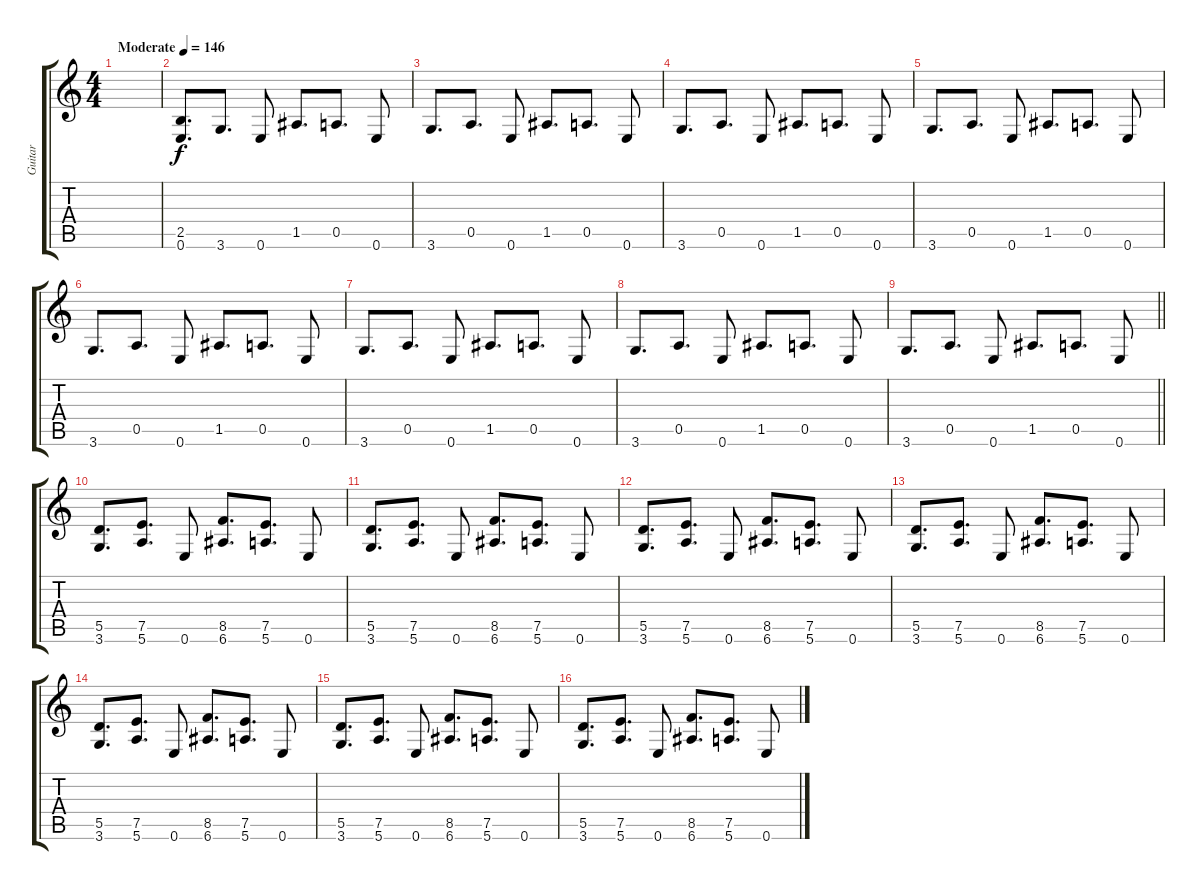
\track ("Guitar " "Guitar ") {instrument distortionguitar}
\staff {score tabs}
\tuning (E4 B3 G3 D3 A2 E2) {hide}
\ts (4 4)
\tempo (146 "Moderate")
\clef g2
\ks c
|
(2.5 0.6).8{d} 3.6.8{d dy f} 0.6.8 1.5.8{d} 0.5.8{d} 0.6.8 |
3.6.8{d} 0.5.8{d} 0.6.8 1.5.8{d} 0.5.8{d} 0.6.8 |
3.6.8{d} 0.5.8{d} 0.6.8 1.5.8{d} 0.5.8{d} 0.6.8 |
3.6.8{d} 0.5.8{d} 0.6.8 1.5.8{d} 0.5.8{d} 0.6.8 |
3.6.8{d} 0.5.8{d} 0.6.8 1.5.8{d} 0.5.8{d} 0.6.8 |
3.6.8{d} 0.5.8{d} 0.6.8 1.5.8{d} 0.5.8{d} 0.6.8 |
3.6.8{d} 0.5.8{d} 0.6.8 1.5.8{d} 0.5.8{d} 0.6.8 |
\barLineRight lightlight
3.6.8{d} 0.5.8{d} 0.6.8 1.5.8{d} 0.5.8{d} 0.6.8 |
(5.5 3.6).8{d} (7.5 5.6).8{d} 0.6.8 (8.5 6.6).8{d} (7.5 5.6).8{d} 0.6.8 |
(5.5 3.6).8{d} (7.5 5.6).8{d} 0.6.8 (8.5 6.6).8{d} (7.5 5.6).8{d} 0.6.8 |
(5.5 3.6).8{d} (7.5 5.6).8{d} 0.6.8 (8.5 6.6).8{d} (7.5 5.6).8{d} 0.6.8 |
(5.5 3.6).8{d} (7.5 5.6).8{d} 0.6.8 (8.5 6.6).8{d} (7.5 5.6).8{d} 0.6.8 |
(5.5 3.6).8{d} (7.5 5.6).8{d} 0.6.8 (8.5 6.6).8{d} (7.5 5.6).8{d} 0.6.8 |
(5.5 3.6).8{d} (7.5 5.6).8{d} 0.6.8 (8.5 6.6).8{d} (7.5 5.6).8{d} 0.6.8 |
(5.5 3.6).8{d} (7.5 5.6).8{d} 0.6.8 (8.5 6.6).8{d} (7.5 5.6).8{d} 0.6.8
